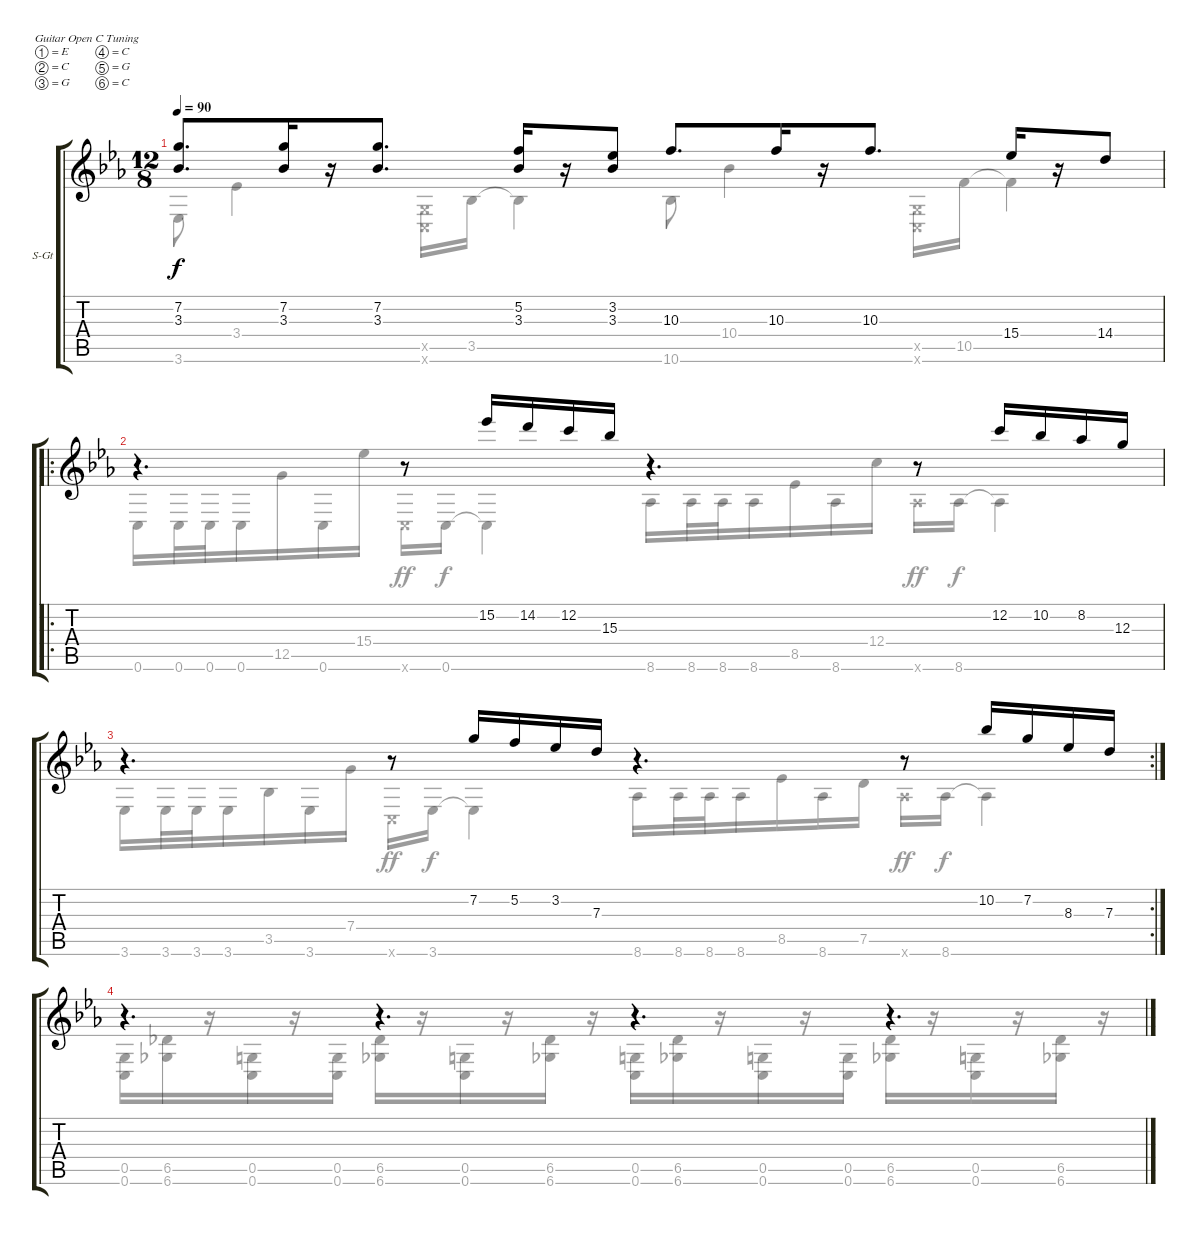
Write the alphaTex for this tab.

\bracketExtendMode groupsimilarinstruments
\firstSystemTrackNameOrientation horizontal
\otherSystemsTrackNameOrientation horizontal
\track ("Track 1" "S-Gt") {instrument acousticguitarsteel}
\staff {score tabs}
\tuning (E4 C4 G3 C3 G2 C2)
\voice
\ts (12 8)
\tempo 90
\clef g2
\ks cminor
(7.2 3.3).8{d dy f} (7.2 3.3).16 r.16 (7.2 3.3).8{d} (5.2 3.3).16 r.16 (3.2 3.3).8 10.3.8{d} 10.3.16 r.16 10.3.8{d} 15.4.16 r.16 14.4.8 |
\ro
r.4{d} r.8 15.2.16 14.2.16 12.2.16 15.3.16 r.4{d} r.8 12.2.16 10.2.16 8.2.16 12.3.16 |
\rc 2
r.4{d} r.8 7.2.16 5.2.16 3.2.16 7.3.16 r.4{d} r.8 10.2.16 7.2.16 8.3.16 7.3.16 |
r.4{d} r.4{d} r.4{d} r.4{d}
\voice
\clef g2
\ottava regular
\simile none
\ks cminor
3.6.8{dy f} 3.4.4 (0.5{x} 0.6{x}).16 3.5.16 3.5{t}.4 10.6.8 10.4.4 (0.5{x} 0.6{x}).16 10.5.16 10.5{t}.4 |
0.6.16 0.6.32 0.6.32 0.6.16 12.5.16 0.6.16 15.4.16 0.6{x}.16{dy ff} 0.6.16{dy f} 0.6{t}.4 8.6.16 8.6.32 8.6.32 8.6.16 8.5.16 8.6.16 12.4.16 8.6{x}.16{dy ff} 8.6.16{dy f} 8.6{t}.4 |
3.6.16 3.6.32 3.6.32 3.6.16 3.5.16 3.6.16 7.4.16 0.6{x}.16{dy ff} 3.6.16{dy f} 3.6{t}.4 8.6.16 8.6.32 8.6.32 8.6.16 8.5.16 8.6.16 7.5.16 8.6{x}.16{dy ff} 8.6.16{dy f} 8.6{t}.4 |
(0.5 0.6).16 (6.5 6.6).16 r.16 (0.5 0.6).16 r.16 (0.5 0.6).16 (6.5 6.6).16 r.16 (0.5 0.6).16 r.16 (6.5 6.6).16 r.16 (0.5 0.6).16 (6.5 6.6).16 r.16 (0.5 0.6).16 r.16 (0.5 0.6).16 (6.5 6.6).16 r.16 (0.5 0.6).16 r.16 (6.5 6.6).16 r.16
